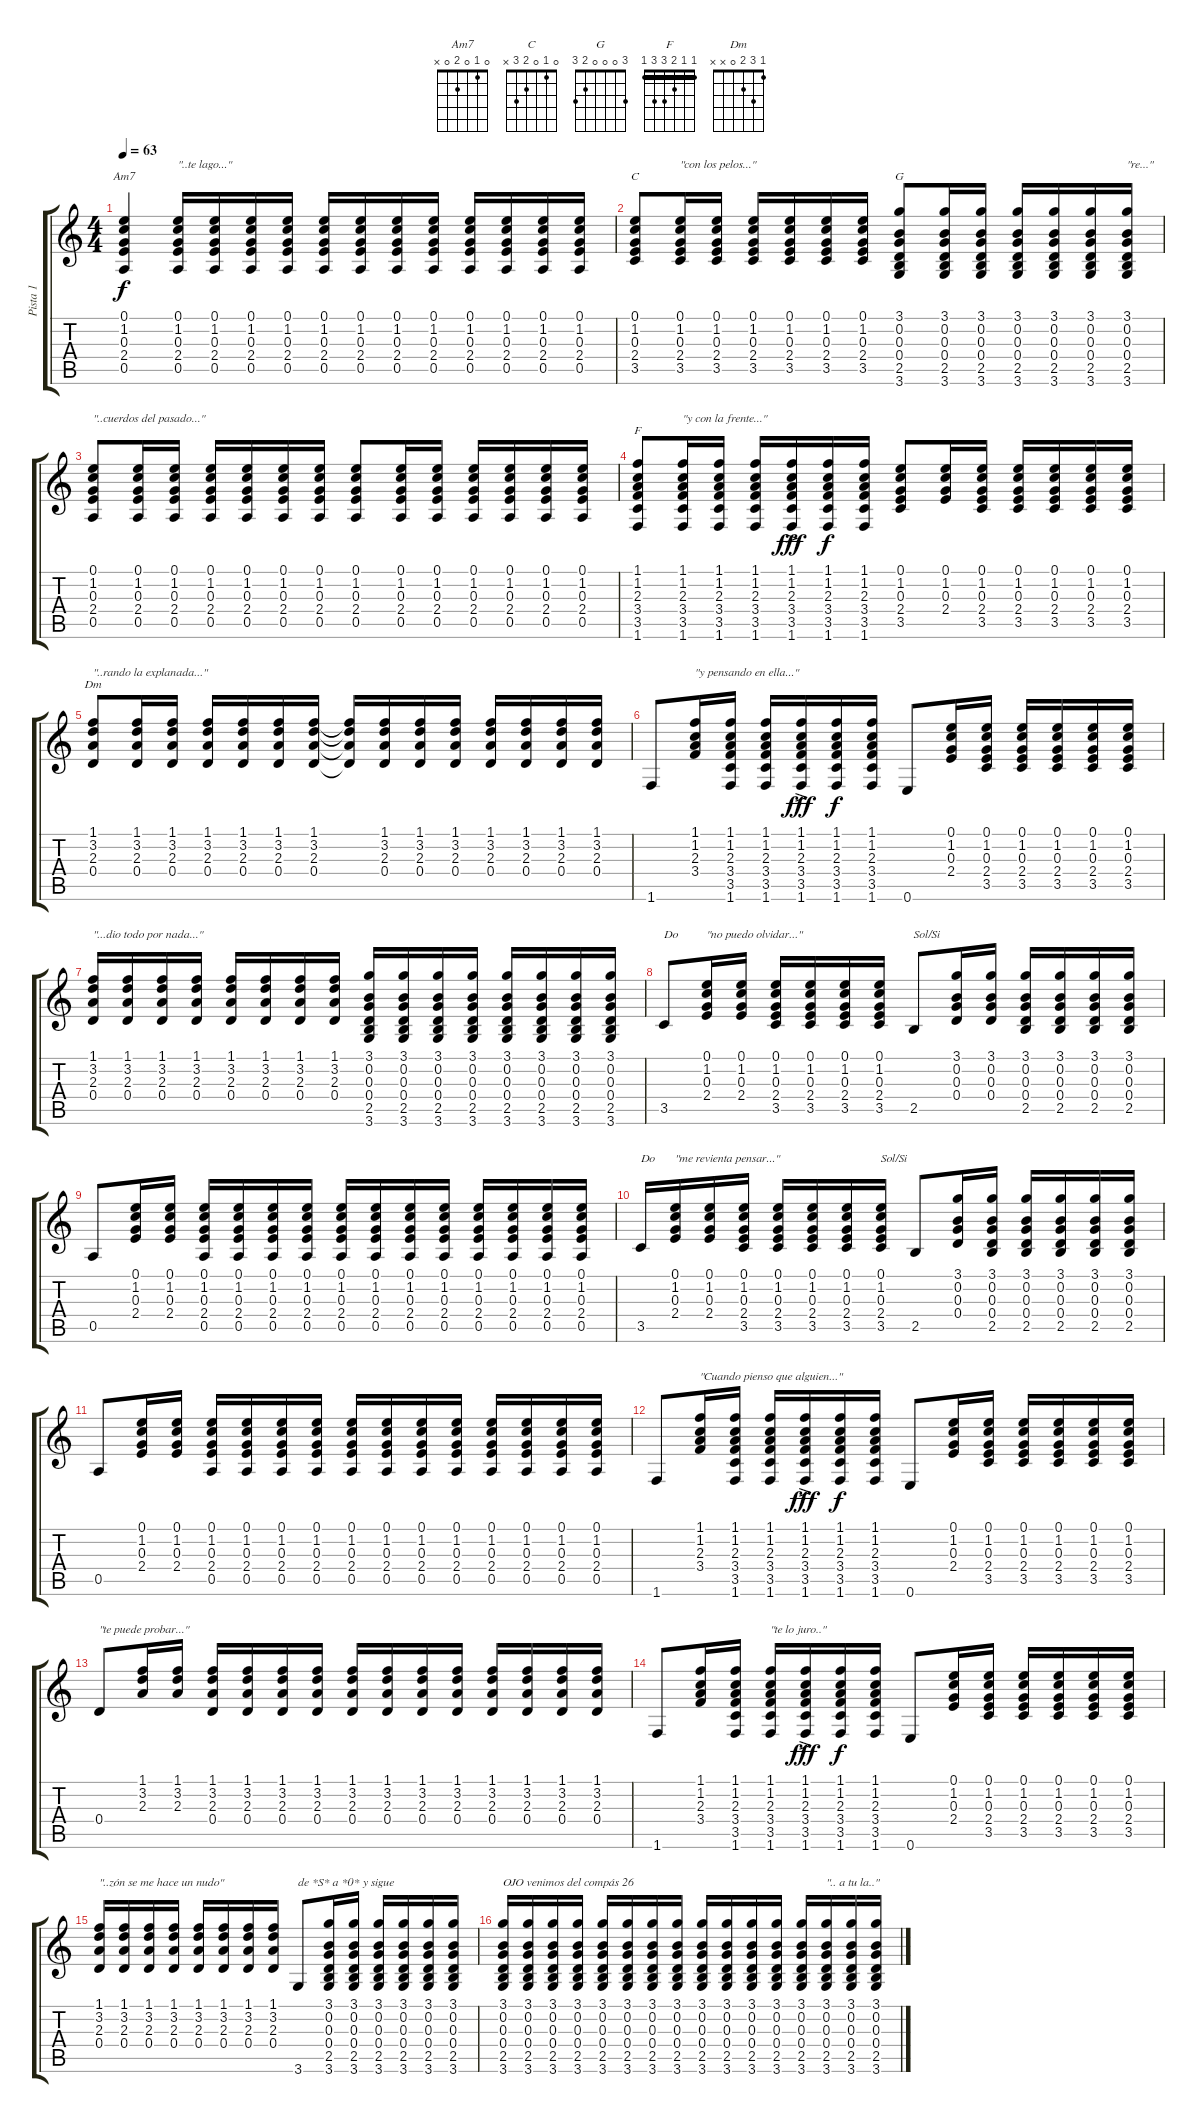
\track ("Pista 1" "Pista 1") {instrument acousticguitarsteel}
\staff {score tabs}
\tuning (E4 B3 G3 D3 A2 E2) {hide}
\chord ("Am7" 0 1 0 2 0 x)
\chord ("C" 0 1 0 2 3 x)
\chord ("G" 3 0 0 0 2 3)
\chord ("F" 1 1 2 3 3 1) {barre 1}
\chord ("Dm" 1 3 2 0 x x)
\ts (4 4)
\tempo 63
\clef g2
\ks c
(0.1 1.2 0.3 2.4 0.5).4{ch "Am7" dy f} (0.1 1.2 0.3 2.4 0.5).16{txt "\"..te lago...\""} (0.1 1.2 0.3 2.4 0.5).16 (0.1 1.2 0.3 2.4 0.5).16 (0.1 1.2 0.3 2.4 0.5).16 (0.1 1.2 0.3 2.4 0.5).16 (0.1 1.2 0.3 2.4 0.5).16 (0.1 1.2 0.3 2.4 0.5).16 (0.1 1.2 0.3 2.4 0.5).16 (0.1 1.2 0.3 2.4 0.5).16 (0.1 1.2 0.3 2.4 0.5).16 (0.1 1.2 0.3 2.4 0.5).16 (0.1 1.2 0.3 2.4 0.5).16 |
(0.1 1.2 0.3 2.4 3.5).8{ch "C"} (0.1 1.2 0.3 2.4 3.5).16{txt "\"con los pelos...\""} (0.1 1.2 0.3 2.4 3.5).16 (0.1 1.2 0.3 2.4 3.5).16 (0.1 1.2 0.3 2.4 3.5).16 (0.1 1.2 0.3 2.4 3.5).16 (0.1 1.2 0.3 2.4 3.5).16 (3.1 0.2 0.3 0.4 2.5 3.6).8{ch "G"} (3.1 0.2 0.3 0.4 2.5 3.6).16 (3.1 0.2 0.3 0.4 2.5 3.6).16 (3.1 0.2 0.3 0.4 2.5 3.6).16 (3.1 0.2 0.3 0.4 2.5 3.6).16 (3.1 0.2 0.3 0.4 2.5 3.6).16 (3.1 0.2 0.3 0.4 2.5 3.6).16{txt "\"re...\""} |
(0.1 1.2 0.3 2.4 0.5).8{txt "\"..cuerdos del pasado...\""} (0.1 1.2 0.3 2.4 0.5).16 (0.1 1.2 0.3 2.4 0.5).16 (0.1 1.2 0.3 2.4 0.5).16 (0.1 1.2 0.3 2.4 0.5).16 (0.1 1.2 0.3 2.4 0.5).16 (0.1 1.2 0.3 2.4 0.5).16 (0.1 1.2 0.3 2.4 0.5).8 (0.1 1.2 0.3 2.4 0.5).16 (0.1 1.2 0.3 2.4 0.5).16 (0.1 1.2 0.3 2.4 0.5).16 (0.1 1.2 0.3 2.4 0.5).16 (0.1 1.2 0.3 2.4 0.5).16 (0.1 1.2 0.3 2.4 0.5).16 |
(1.1 1.2 2.3 3.4 3.5 1.6).8{ch "F"} (1.1 1.2 2.3 3.4 3.5 1.6).16{txt "\"y con la frente...\""} (1.1 1.2 2.3 3.4 3.5 1.6).16 (1.1 1.2 2.3 3.4 3.5 1.6).16 (1.1 1.2 2.3 3.4 3.5 1.6{ac}).16{dy fff} (1.1 1.2 2.3 3.4 3.5 1.6).16{dy f} (1.1 1.2 2.3 3.4 3.5 1.6).16 (0.1 1.2 0.3 2.4 3.5).8 (0.1 1.2 0.3 2.4).16 (0.1 1.2 0.3 2.4 3.5).16 (0.1 1.2 0.3 2.4 3.5).16 (0.1 1.2 0.3 2.4 3.5).16 (0.1 1.2 0.3 2.4 3.5).16 (0.1 1.2 0.3 2.4 3.5).16 |
(1.1 3.2 2.3 0.4).8{ch "Dm" txt "\"..rando la explanada...\""} (1.1 3.2 2.3 0.4).16 (1.1 3.2 2.3 0.4).16 (1.1 3.2 2.3 0.4).16 (1.1 3.2 2.3 0.4).16 (1.1 3.2 2.3 0.4).16 (1.1 3.2 2.3 0.4).16 (1.1{t} 3.2{t} 2.3{t} 0.4{t}).16 (1.1 3.2 2.3 0.4).16 (1.1 3.2 2.3 0.4).16 (1.1 3.2 2.3 0.4).16 (1.1 3.2 2.3 0.4).16 (1.1 3.2 2.3 0.4).16 (1.1 3.2 2.3 0.4).16 (1.1 3.2 2.3 0.4).16 |
1.6.8 (1.1 1.2 2.3 3.4).16{txt "\"y pensando en ella...\""} (1.1 1.2 2.3 3.4 3.5 1.6).16 (1.1 1.2 2.3 3.4 3.5 1.6).16 (1.1 1.2 2.3 3.4 3.5 1.6{ac}).16{dy fff} (1.1 1.2 2.3 3.4 3.5 1.6).16{dy f} (1.1 1.2 2.3 3.4 3.5 1.6).16 0.6.8 (0.1 1.2 0.3 2.4).16 (0.1 1.2 0.3 2.4 3.5).16 (0.1 1.2 0.3 2.4 3.5).16 (0.1 1.2 0.3 2.4 3.5).16 (0.1 1.2 0.3 2.4 3.5).16 (0.1 1.2 0.3 2.4 3.5).16 |
(1.1 3.2 2.3 0.4).16{txt "\"...dio todo por nada...\""} (1.1 3.2 2.3 0.4).16 (1.1 3.2 2.3 0.4).16 (1.1 3.2 2.3 0.4).16 (1.1 3.2 2.3 0.4).16 (1.1 3.2 2.3 0.4).16 (1.1 3.2 2.3 0.4).16 (1.1 3.2 2.3 0.4).16 (3.1 0.2 0.3 0.4 2.5 3.6).16 (3.1 0.2 0.3 0.4 2.5 3.6).16 (3.1 0.2 0.3 0.4 2.5 3.6).16 (3.1 0.2 0.3 0.4 2.5 3.6).16 (3.1 0.2 0.3 0.4 2.5 3.6).16 (3.1 0.2 0.3 0.4 2.5 3.6).16 (3.1 0.2 0.3 0.4 2.5 3.6).16 (3.1 0.2 0.3 0.4 2.5 3.6).16 |
3.5.8{txt "Do"} (0.1 1.2 0.3 2.4).16{txt "\"no puedo olvidar...\""} (0.1 1.2 0.3 2.4).16 (0.1 1.2 0.3 2.4 3.5).16 (0.1 1.2 0.3 2.4 3.5).16 (0.1 1.2 0.3 2.4 3.5).16 (0.1 1.2 0.3 2.4 3.5).16 2.5.8{txt "Sol/Si"} (3.1 0.2 0.3 0.4).16 (3.1 0.2 0.3 0.4).16 (3.1 0.2 0.3 0.4 2.5).16 (3.1 0.2 0.3 0.4 2.5).16 (3.1 0.2 0.3 0.4 2.5).16 (3.1 0.2 0.3 0.4 2.5).16 |
0.5.8 (0.1 1.2 0.3 2.4).16 (0.1 1.2 0.3 2.4).16 (0.1 1.2 0.3 2.4 0.5).16 (0.1 1.2 0.3 2.4 0.5).16 (0.1 1.2 0.3 2.4 0.5).16 (0.1 1.2 0.3 2.4 0.5).16 (0.1 1.2 0.3 2.4 0.5).16 (0.1 1.2 0.3 2.4 0.5).16 (0.1 1.2 0.3 2.4 0.5).16 (0.1 1.2 0.3 2.4 0.5).16 (0.1 1.2 0.3 2.4 0.5).16 (0.1 1.2 0.3 2.4 0.5).16 (0.1 1.2 0.3 2.4 0.5).16 (0.1 1.2 0.3 2.4 0.5).16 |
3.5.16{txt "Do"} (0.1 1.2 0.3 2.4).16{txt "\"me revienta pensar...\""} (0.1 1.2 0.3 2.4).16 (0.1 1.2 0.3 2.4 3.5).16 (0.1 1.2 0.3 2.4 3.5).16 (0.1 1.2 0.3 2.4 3.5).16 (0.1 1.2 0.3 2.4 3.5).16 (0.1 1.2 0.3 2.4 3.5).16{txt "Sol/Si"} 2.5.8 (3.1 0.2 0.3 0.4).16 (3.1 0.2 0.3 0.4 2.5).16 (3.1 0.2 0.3 0.4 2.5).16 (3.1 0.2 0.3 0.4 2.5).16 (3.1 0.2 0.3 0.4 2.5).16 (3.1 0.2 0.3 0.4 2.5).16 |
0.5.8 (0.1 1.2 0.3 2.4).16 (0.1 1.2 0.3 2.4).16 (0.1 1.2 0.3 2.4 0.5).16 (0.1 1.2 0.3 2.4 0.5).16 (0.1 1.2 0.3 2.4 0.5).16 (0.1 1.2 0.3 2.4 0.5).16 (0.1 1.2 0.3 2.4 0.5).16 (0.1 1.2 0.3 2.4 0.5).16 (0.1 1.2 0.3 2.4 0.5).16 (0.1 1.2 0.3 2.4 0.5).16 (0.1 1.2 0.3 2.4 0.5).16 (0.1 1.2 0.3 2.4 0.5).16 (0.1 1.2 0.3 2.4 0.5).16 (0.1 1.2 0.3 2.4 0.5).16 |
1.6.8 (1.1 1.2 2.3 3.4).16{txt "\"Cuando pienso que alguien...\""} (1.1 1.2 2.3 3.4 3.5 1.6).16 (1.1 1.2 2.3 3.4 3.5 1.6).16 (1.1 1.2 2.3 3.4 3.5 1.6{ac}).16{dy fff} (1.1 1.2 2.3 3.4 3.5 1.6).16{dy f} (1.1 1.2 2.3 3.4 3.5 1.6).16 0.6.8 (0.1 1.2 0.3 2.4).16 (0.1 1.2 0.3 2.4 3.5).16 (0.1 1.2 0.3 2.4 3.5).16 (0.1 1.2 0.3 2.4 3.5).16 (0.1 1.2 0.3 2.4 3.5).16 (0.1 1.2 0.3 2.4 3.5).16 |
0.4.8{txt "\"te puede probar...\""} (1.1 3.2 2.3).16 (1.1 3.2 2.3).16 (1.1 3.2 2.3 0.4).16 (1.1 3.2 2.3 0.4).16 (1.1 3.2 2.3 0.4).16 (1.1 3.2 2.3 0.4).16 (1.1 3.2 2.3 0.4).16 (1.1 3.2 2.3 0.4).16 (1.1 3.2 2.3 0.4).16 (1.1 3.2 2.3 0.4).16 (1.1 3.2 2.3 0.4).16 (1.1 3.2 2.3 0.4).16 (1.1 3.2 2.3 0.4).16 (1.1 3.2 2.3 0.4).16 |
1.6.8 (1.1 1.2 2.3 3.4).16 (1.1 1.2 2.3 3.4 3.5 1.6).16 (1.1 1.2 2.3 3.4 3.5 1.6).16{txt "\"te lo juro..\""} (1.1 1.2 2.3 3.4 3.5 1.6{ac}).16{dy fff} (1.1 1.2 2.3 3.4 3.5 1.6).16{dy f} (1.1 1.2 2.3 3.4 3.5 1.6).16 0.6.8 (0.1 1.2 0.3 2.4).16 (0.1 1.2 0.3 2.4 3.5).16 (0.1 1.2 0.3 2.4 3.5).16 (0.1 1.2 0.3 2.4 3.5).16 (0.1 1.2 0.3 2.4 3.5).16 (0.1 1.2 0.3 2.4 3.5).16 |
(1.1 3.2 2.3 0.4).16{txt "\"..zón se me hace un nudo\""} (1.1 3.2 2.3 0.4).16 (1.1 3.2 2.3 0.4).16 (1.1 3.2 2.3 0.4).16 (1.1 3.2 2.3 0.4).16 (1.1 3.2 2.3 0.4).16 (1.1 3.2 2.3 0.4).16 (1.1 3.2 2.3 0.4).16 3.6.8{txt "de *S* a *0* y sigue"} (3.1 0.2 0.3 0.4 2.5 3.6).16 (3.1 0.2 0.3 0.4 2.5 3.6).16 (3.1 0.2 0.3 0.4 2.5 3.6).16 (3.1 0.2 0.3 0.4 2.5 3.6).16 (3.1 0.2 0.3 0.4 2.5 3.6).16 (3.1 0.2 0.3 0.4 2.5 3.6).16 |
(3.1 0.2 0.3 0.4 2.5 3.6).16{txt "OJO venimos del compás 26"} (3.1 0.2 0.3 0.4 2.5 3.6).16 (3.1 0.2 0.3 0.4 2.5 3.6).16 (3.1 0.2 0.3 0.4 2.5 3.6).16 (3.1 0.2 0.3 0.4 2.5 3.6).16 (3.1 0.2 0.3 0.4 2.5 3.6).16 (3.1 0.2 0.3 0.4 2.5 3.6).16 (3.1 0.2 0.3 0.4 2.5 3.6).16 (3.1 0.2 0.3 0.4 2.5 3.6).16 (3.1 0.2 0.3 0.4 2.5 3.6).16 (3.1 0.2 0.3 0.4 2.5 3.6).16 (3.1 0.2 0.3 0.4 2.5 3.6).16 (3.1 0.2 0.3 0.4 2.5 3.6).16 (3.1 0.2 0.3 0.4 2.5 3.6).16{txt "\".. a tu la..\""} (3.1 0.2 0.3 0.4 2.5 3.6).16 (3.1 0.2 0.3 0.4 2.5 3.6).16
